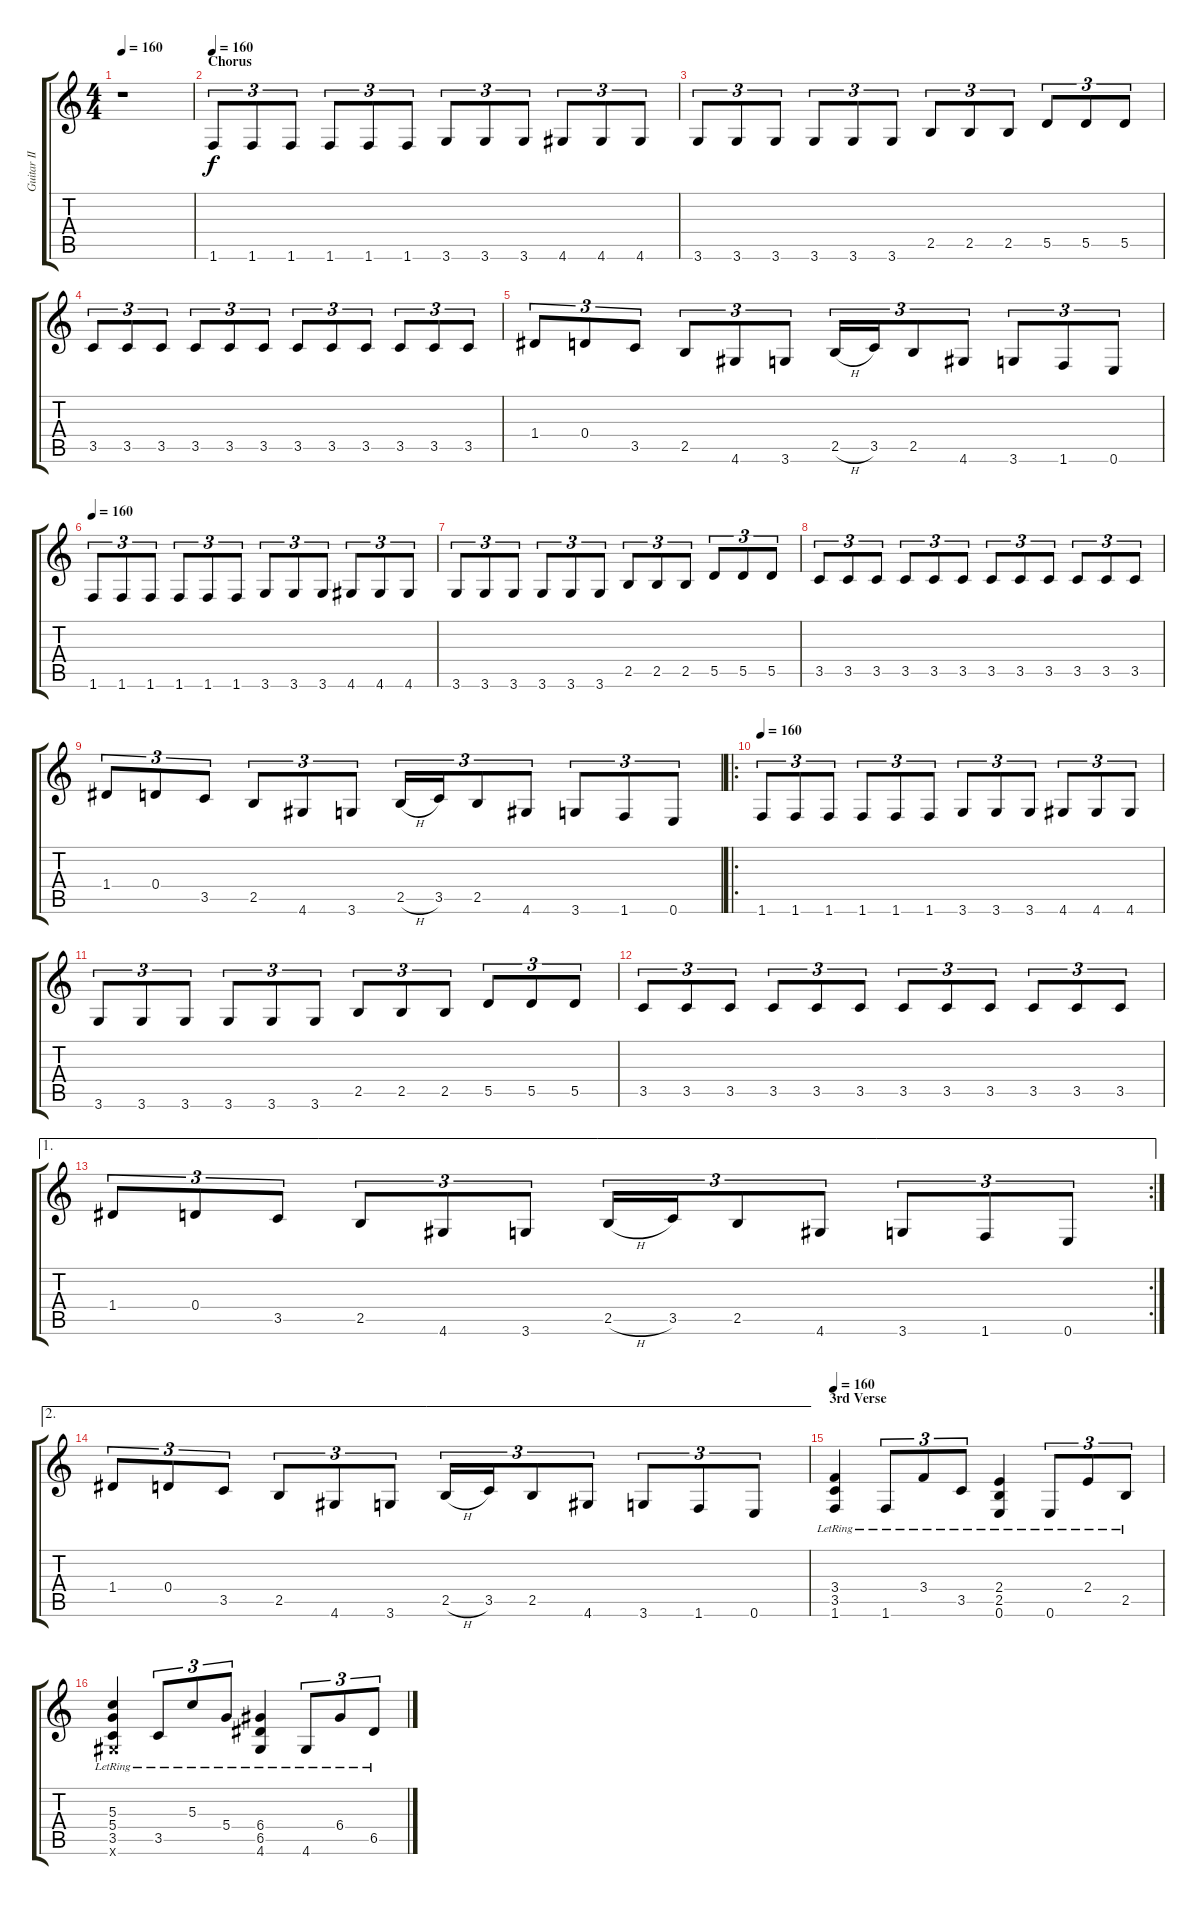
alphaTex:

\track ("Guitar II" "Guitar II") {instrument distortionguitar}
\staff {score tabs}
\tuning (E4 B3 G3 D3 A2 E2) {hide}
\ts (4 4)
\tempo 160
\clef g2
\ks c
r.1{dy f} |
\section ("" "Chorus")
\tempo 160
1.6.8{tu (3 2)} 1.6.8{tu (3 2)} 1.6.8{tu (3 2)} 1.6.8{tu (3 2)} 1.6.8{tu (3 2)} 1.6.8{tu (3 2)} 3.6.8{tu (3 2)} 3.6.8{tu (3 2)} 3.6.8{tu (3 2)} 4.6.8{tu (3 2)} 4.6.8{tu (3 2)} 4.6.8{tu (3 2)} |
3.6.8{tu (3 2)} 3.6.8{tu (3 2)} 3.6.8{tu (3 2)} 3.6.8{tu (3 2)} 3.6.8{tu (3 2)} 3.6.8{tu (3 2)} 2.5.8{tu (3 2)} 2.5.8{tu (3 2)} 2.5.8{tu (3 2)} 5.5.8{tu (3 2)} 5.5.8{tu (3 2)} 5.5.8{tu (3 2)} |
3.5.8{tu (3 2)} 3.5.8{tu (3 2)} 3.5.8{tu (3 2)} 3.5.8{tu (3 2)} 3.5.8{tu (3 2)} 3.5.8{tu (3 2)} 3.5.8{tu (3 2)} 3.5.8{tu (3 2)} 3.5.8{tu (3 2)} 3.5.8{tu (3 2)} 3.5.8{tu (3 2)} 3.5.8{tu (3 2)} |
1.4.8{tu (3 2)} 0.4.8{tu (3 2)} 3.5.8{tu (3 2)} 2.5.8{tu (3 2)} 4.6.8{tu (3 2)} 3.6.8{tu (3 2)} 2.5{h}.16{tu (3 2)} 3.5.16{tu (3 2)} 2.5.8{tu (3 2)} 4.6.8{tu (3 2)} 3.6.8{tu (3 2)} 1.6.8{tu (3 2)} 0.6.8{tu (3 2)} |
\tempo 160
1.6.8{tu (3 2)} 1.6.8{tu (3 2)} 1.6.8{tu (3 2)} 1.6.8{tu (3 2)} 1.6.8{tu (3 2)} 1.6.8{tu (3 2)} 3.6.8{tu (3 2)} 3.6.8{tu (3 2)} 3.6.8{tu (3 2)} 4.6.8{tu (3 2)} 4.6.8{tu (3 2)} 4.6.8{tu (3 2)} |
3.6.8{tu (3 2)} 3.6.8{tu (3 2)} 3.6.8{tu (3 2)} 3.6.8{tu (3 2)} 3.6.8{tu (3 2)} 3.6.8{tu (3 2)} 2.5.8{tu (3 2)} 2.5.8{tu (3 2)} 2.5.8{tu (3 2)} 5.5.8{tu (3 2)} 5.5.8{tu (3 2)} 5.5.8{tu (3 2)} |
3.5.8{tu (3 2)} 3.5.8{tu (3 2)} 3.5.8{tu (3 2)} 3.5.8{tu (3 2)} 3.5.8{tu (3 2)} 3.5.8{tu (3 2)} 3.5.8{tu (3 2)} 3.5.8{tu (3 2)} 3.5.8{tu (3 2)} 3.5.8{tu (3 2)} 3.5.8{tu (3 2)} 3.5.8{tu (3 2)} |
1.4.8{tu (3 2)} 0.4.8{tu (3 2)} 3.5.8{tu (3 2)} 2.5.8{tu (3 2)} 4.6.8{tu (3 2)} 3.6.8{tu (3 2)} 2.5{h}.16{tu (3 2)} 3.5.16{tu (3 2)} 2.5.8{tu (3 2)} 4.6.8{tu (3 2)} 3.6.8{tu (3 2)} 1.6.8{tu (3 2)} 0.6.8{tu (3 2)} |
\ro
\tempo 160
1.6.8{tu (3 2)} 1.6.8{tu (3 2)} 1.6.8{tu (3 2)} 1.6.8{tu (3 2)} 1.6.8{tu (3 2)} 1.6.8{tu (3 2)} 3.6.8{tu (3 2)} 3.6.8{tu (3 2)} 3.6.8{tu (3 2)} 4.6.8{tu (3 2)} 4.6.8{tu (3 2)} 4.6.8{tu (3 2)} |
3.6.8{tu (3 2)} 3.6.8{tu (3 2)} 3.6.8{tu (3 2)} 3.6.8{tu (3 2)} 3.6.8{tu (3 2)} 3.6.8{tu (3 2)} 2.5.8{tu (3 2)} 2.5.8{tu (3 2)} 2.5.8{tu (3 2)} 5.5.8{tu (3 2)} 5.5.8{tu (3 2)} 5.5.8{tu (3 2)} |
3.5.8{tu (3 2)} 3.5.8{tu (3 2)} 3.5.8{tu (3 2)} 3.5.8{tu (3 2)} 3.5.8{tu (3 2)} 3.5.8{tu (3 2)} 3.5.8{tu (3 2)} 3.5.8{tu (3 2)} 3.5.8{tu (3 2)} 3.5.8{tu (3 2)} 3.5.8{tu (3 2)} 3.5.8{tu (3 2)} |
\ae 1
\rc 2
1.4.8{tu (3 2)} 0.4.8{tu (3 2)} 3.5.8{tu (3 2)} 2.5.8{tu (3 2)} 4.6.8{tu (3 2)} 3.6.8{tu (3 2)} 2.5{h}.16{tu (3 2)} 3.5.16{tu (3 2)} 2.5.8{tu (3 2)} 4.6.8{tu (3 2)} 3.6.8{tu (3 2)} 1.6.8{tu (3 2)} 0.6.8{tu (3 2)} |
\ae 2
1.4.8{tu (3 2)} 0.4.8{tu (3 2)} 3.5.8{tu (3 2)} 2.5.8{tu (3 2)} 4.6.8{tu (3 2)} 3.6.8{tu (3 2)} 2.5{h}.16{tu (3 2)} 3.5.16{tu (3 2)} 2.5.8{tu (3 2)} 4.6.8{tu (3 2)} 3.6.8{tu (3 2)} 1.6.8{tu (3 2)} 0.6.8{tu (3 2)} |
\section ("" "3rd Verse")
\tempo 160
(3.4{lr} 3.5{lr} 1.6{lr}).4 1.6{lr}.8{tu (3 2)} 3.4{lr}.8{tu (3 2)} 3.5{lr}.8{tu (3 2)} (2.4{lr} 2.5{lr} 0.6{lr}).4 0.6{lr}.8{tu (3 2)} 2.4{lr}.8{tu (3 2)} 2.5{lr}.8{tu (3 2)} |
(5.3{lr} 5.4{lr} 3.5{lr} 4.6{x}).4 3.5{lr}.8{tu (3 2)} 5.3{lr}.8{tu (3 2)} 5.4{lr}.8{tu (3 2)} (6.4{lr} 6.5{lr} 4.6{lr}).4 4.6{lr}.8{tu (3 2)} 6.4{lr}.8{tu (3 2)} 6.5{lr}.8{tu (3 2)}
